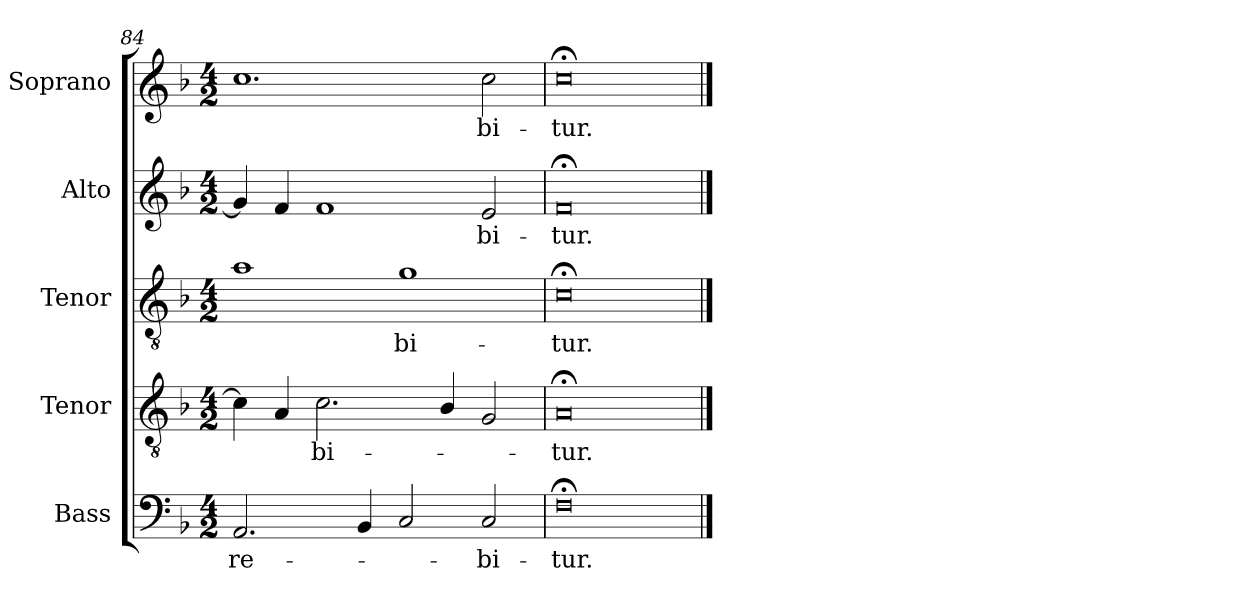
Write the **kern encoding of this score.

**kern	**text	**kern	**text	**kern	**text	**kern	**text	**kern	**text
*part5	*part5	*part4	*part4	*part3	*part3	*part2	*part2	*part1	*part1
*staff5	*staff5	*staff4	*staff4	*staff3	*staff3	*staff2	*staff2	*staff1	*staff1
*I"Bass	*	*I"Tenor	*	*I"Tenor	*	*I"Alto	*	*I"Soprano	*
*I'B.	*	*I'T2.	*	*I'T1.	*	*I'A.	*	*I'S.	*
*clefF4	*	*clefGv2	*	*clefGv2	*	*clefG2	*	*clefG2	*
*	*	*ITrd7c12	*	*ITrd7c12	*	*	*	*	*
*k[b-]	*	*k[b-]	*	*k[b-]	*	*k[b-]	*	*k[b-]	*
*F:	*	*F:	*	*F:	*	*F:	*	*F:	*
*M4/2	*	*M4/2	*	*M4/2	*	*M4/2	*	*M4/2	*
=84	=84	=84	=84	=84	=84	=84	=84	=84	=84
!	!LO:LY:b:color=#000000	!	!	!	!	!	!	!	!
2.AAi/	-re-	4Ci\]	.	1Ai	.	4gi/]	.	1.cci	.
.	.	4AAi/	.	.	.	4fi/	.	.	.
!	!	!	!LO:LY:b:color=#000000	!	!	!	!	!	!
.	.	2.Ci\	-bi-	.	.	1fi	.	.	.
4BB-i/	.	.	.	.	.	.	.	.	.
!	!	!	!	!	!LO:LY:b:color=#000000	!	!	!	!
2Ci/	.	.	.	1Gi	-bi-	.	.	.	.
.	.	4BB-i/	.	.	.	.	.	.	.
!	!LO:LY:b:color=#000000	!	!	!	!	!	!	!	!
!	!	!	!	!	!	!	!LO:LY:b:color=#000000	!	!
!	!	!	!	!	!	!	!	!	!LO:LY:b:color=#000000
2Ci/	-bi-	2GGi/	.	.	.	2ei/	-bi-	2cci\	-bi-
=85	=85	=85	=85	=85	=85	=85	=85	=85	=85
!	!LO:LY:b:color=#000000	!	!	!	!	!	!	!	!
!	!	!	!LO:LY:b:color=#000000	!	!	!	!	!	!
!	!	!	!	!	!LO:LY:b:color=#000000	!	!	!	!
!	!	!	!	!	!	!	!LO:LY:b:color=#000000	!	!
!	!	!	!	!	!	!	!	!	!LO:LY:b:color=#000000
0F;i	-tur.	0AA;i	-tur.	0C;i	-tur.	0f;i	-tur.	0cc;i	-tur.
==	==	==	==	==	==	==	==	==	==
*-	*-	*-	*-	*-	*-	*-	*-	*-	*-
